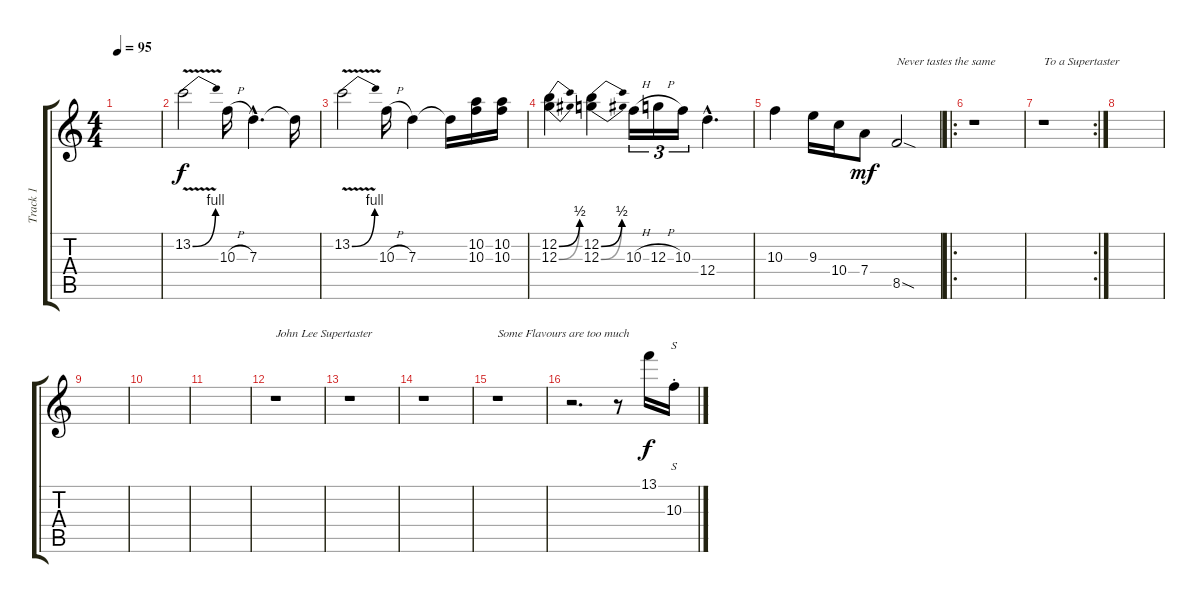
\track ("Track 1" "Track 1") {instrument overdrivenguitar}
\staff {score tabs}
\tuning (E4 B3 G3 D3 A2 D2) {hide}
\ts (4 4)
\tempo 95
\clef g2
\ks c
|
13.2{be (bend 0 0 60 4) v}.2 10.3{h}.16 7.3{hac}.4{d} 7.3{t}.16 |
13.2{be (bend 0 0 60 4) v}.2 10.3{h}.16 7.3.4 7.3{t}.16 (10.2 10.3).16 (10.2 10.3).16 |
(12.2{be (bend 0 0 60 2)} 12.3{be (bend 0 0 60 2)}).4 (12.2{be (bend 0 0 60 2)} 12.3{be (bend 0 0 60 2)}).4 10.3{h}.16{tu (3 2)} 12.3{h}.16{tu (3 2)} 10.3.16{tu (3 2)} 12.4{hac}.4{d} |
10.3.4 9.3.16 10.4.16 7.4.8{dy mf} 8.5{sod}.2{txt "Never tastes the same"} |
\ro
r.1 |
\rc 2
r.1{txt "To a Supertaster"} |
|
|
|
|
r.1{txt "John Lee Supertaster"} |
r.1 |
r.1 |
r.1{txt "Some Flavours are too much"} |
r.2{d} r.8 13.1.16{dy f} 10.3{st}.16{s}
